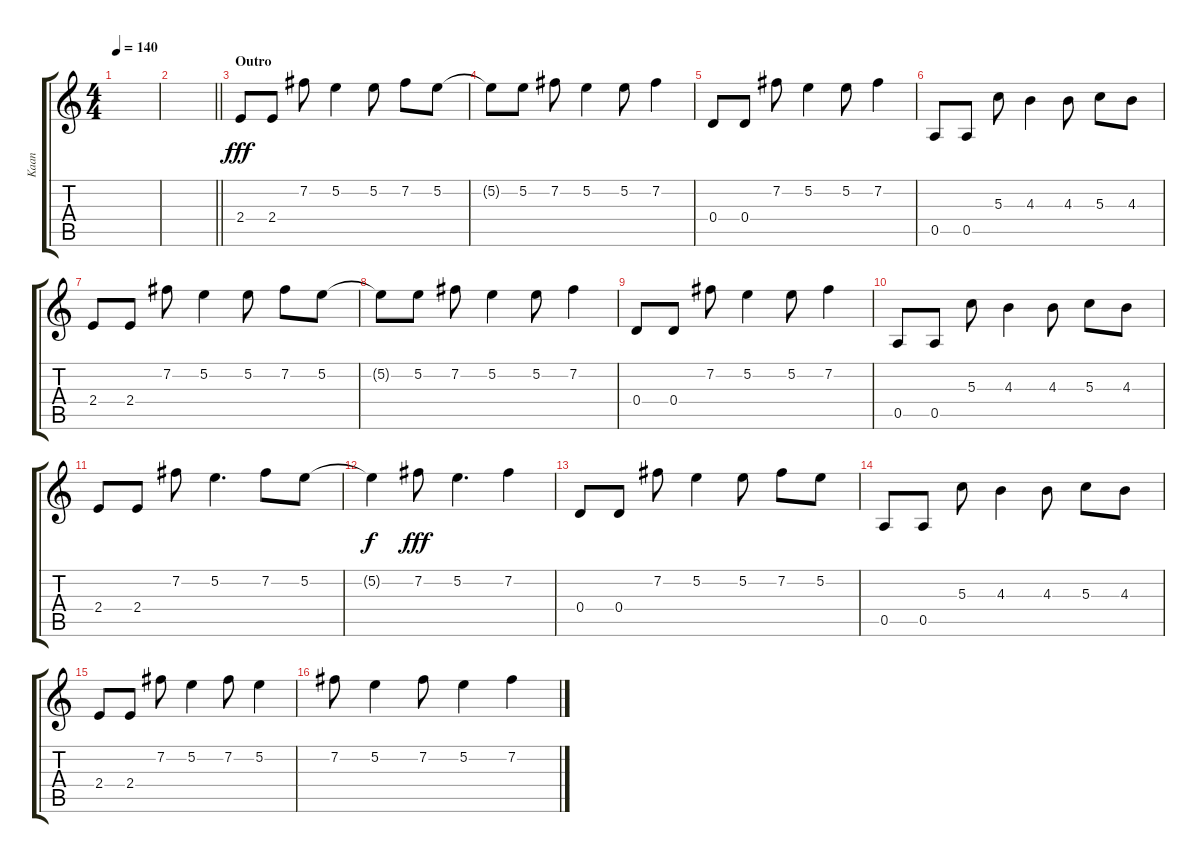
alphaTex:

\track ("Kaan" "Kaan") {instrument overdrivenguitar}
\staff {score tabs}
\tuning (E4 B3 G3 D3 A2 E2) {hide}
\ts (4 4)
\tempo 140
\clef g2
\ks c
|
\barLineRight lightlight
|
\section ("" "Outro")
2.4.8{dy fff} 2.4.8 7.2.8 5.2.4 5.2.8 7.2.8 5.2.8 |
5.2{t}.8 5.2.8 7.2.8 5.2.4 5.2.8 7.2.4 |
0.4.8 0.4.8 7.2.8 5.2.4 5.2.8 7.2.4 |
0.5.8 0.5.8 5.3.8 4.3.4 4.3.8 5.3.8 4.3.8 |
2.4.8 2.4.8 7.2.8 5.2.4 5.2.8 7.2.8 5.2.8 |
5.2{t}.8 5.2.8 7.2.8 5.2.4 5.2.8 7.2.4 |
0.4.8 0.4.8 7.2.8 5.2.4 5.2.8 7.2.4 |
0.5.8 0.5.8 5.3.8 4.3.4 4.3.8 5.3.8 4.3.8 |
2.4.8 2.4.8 7.2.8 5.2.4{d} 7.2.8 5.2.8 |
5.2{t}.4{dy f} 7.2.8{dy fff} 5.2.4{d} 7.2.4 |
0.4.8 0.4.8 7.2.8 5.2.4 5.2.8 7.2.8 5.2.8 |
0.5.8 0.5.8 5.3.8 4.3.4 4.3.8 5.3.8 4.3.8 |
2.4.8 2.4.8 7.2.8 5.2.4 7.2.8 5.2.4 |
7.2.8 5.2.4 7.2.8 5.2.4 7.2.4
